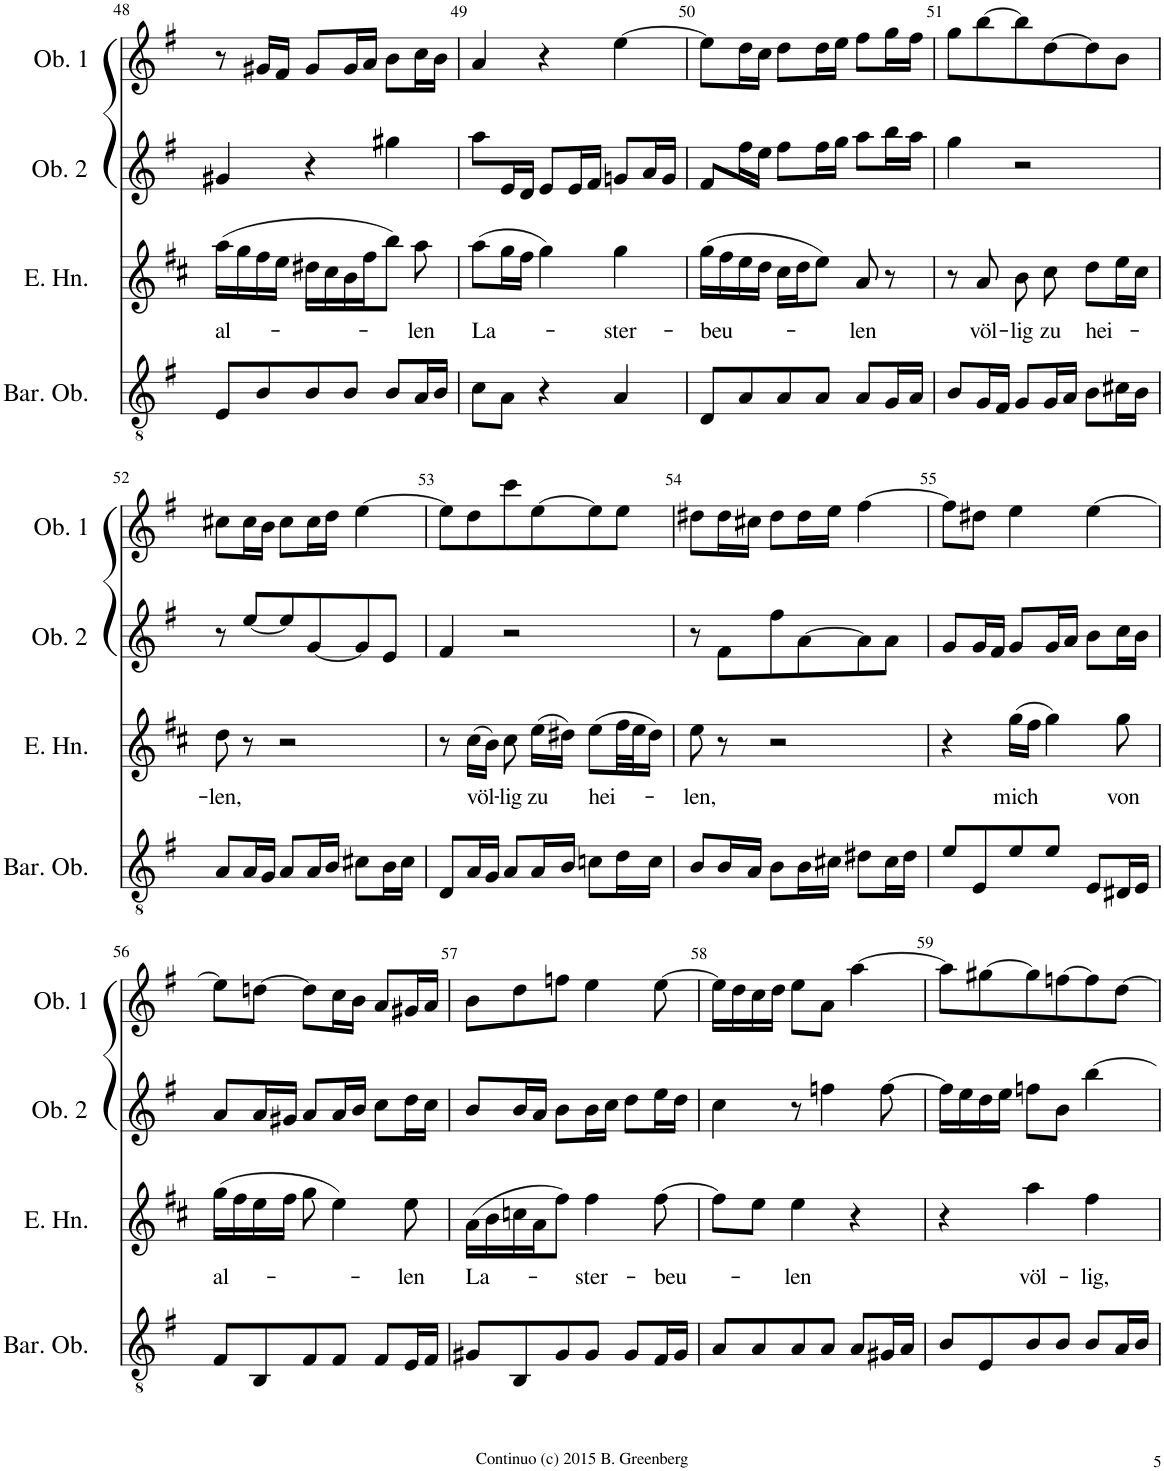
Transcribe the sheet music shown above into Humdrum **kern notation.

**kern	**kern	**text	**kern	**kern
*part4	*part3	*part3	*part2	*part1
*staff4	*staff3	*staff3	*staff2	*staff1
*I"Baritone Oboe	*I"English Horn	*	*I"Oboe 2	*I"Oboe 1
*I'Bar. Ob.	*I'E. Hn.	*	*I'Ob. 2	*I'Ob. 1
!!LO:PB:g=z
*clefGv2	*clefG2	*	*clefG2	*clefG2
*	*Trd4c7	*	*	*
*k[f#]	*k[f#c#]	*	*k[f#]	*k[f#]
*M3/4	*M3/4	*	*M3/4	*M3/4
=48	=48	=48	=48	=48
!	!	!LO:LY:b	!	!
8E/L	(16aa\LL	al-	4g#X/	8r
.	16gg\	.	.	.
8B/	16ff#\	.	.	16g#X/LL
.	16ee\JJ	.	.	16f#/JJ
8B/	16dd#X\LL	.	4r	8g#/L
.	16cc#\	.	.	.
8B/J	16b\	.	.	16g#/L
.	16ff#\J	.	.	16a/JJ
8B/L	8bb\J)	.	4gg#X\	8b\L
!	!	!LO:LY:b	!	!
16A/L	8aa\	-len	.	16cc\L
16B/JJ	.	.	.	16b\JJ
=49	=49	=49	=49	=49
!	!	!LO:LY:b	!	!
8c\L	(8aa\L	La-	8aa\L	4a/
8A\J	16gg\L	.	16e/L	.
.	16ff#\JJ	.	16d/JJ	.
4r	4gg\)	.	8e/L	4r
.	.	.	16e/L	.
.	.	.	16f#/JJ	.
!	!	!LO:LY:b	!	!
4A/	4gg\	-ster-	8gn/L	[4ee\
.	.	.	16a/L	.
.	.	.	16g/JJ	.
=50	=50	=50	=50	=50
!	!	!LO:LY:b	!	!
8D/L	(16gg\LL	-beu-	8f#/L	8ee\L]
.	16ff#\	.	.	.
8A/	16ee\	.	16ff#\L	16dd\L
.	16dd\JJ	.	16ee\JJ	16cc\JJ
8A/	16cc#\LL	.	8ff#\L	8dd\L
.	16dd\J	.	.	.
8A/J	8ee\J)	.	16ff#\L	16dd\L
.	.	.	16gg\JJ	16ee\JJ
!	!	!LO:LY:b	!	!
8A/L	8a/	-len	8aa\L	8ff#\L
16G/L	8r	.	16bb\L	16gg\L
16A/JJ	.	.	16aa\JJ	16ff#\JJ
=51	=51	=51	=51	=51
8B/L	8r	.	4gg\	8gg\L
!	!	!LO:LY:b	!	!
16G/L	8a/	völ-	.	[8bb\
16F#/JJ	.	.	.	.
!	!	!LO:LY:b	!	!
8G/L	8b\	-lig	2r	8bb\]
!	!	!LO:LY:b	!	!
16G/L	8cc#\	zu	.	[8dd\
16A/JJ	.	.	.	.
!	!	!LO:LY:b	!	!
8B\L	8dd\L	hei-	.	8dd\]
16c#X\L	16ee\L	.	.	8b\J
16B\JJ	16cc#\JJ	.	.	.
!!LO:LB:g=z
=52	=52	=52	=52	=52
!	!	!LO:LY:b	!	!
8A/L	8dd\	-len,	8r	8cc#X\L
16A/L	8r	.	[8ee/L	16cc#\L
16G/JJ	.	.	.	16b\JJ
8A/L	2r	.	8ee/]	8cc#\L
16A/L	.	.	[8g/	16cc#\L
16B/JJ	.	.	.	16dd\JJ
8c#X\L	.	.	8g/]	[4ee\
16B\L	.	.	8e/J	.
16c#\JJ	.	.	.	.
=53	=53	=53	=53	=53
8D/L	8r	.	4f#/	8ee\L]
!	!	!LO:LY:b	!	!
16A/L	(16cc#\LL	völ-	.	8dd\
16G/JJ	16b\JJ)	.	.	.
!	!	!LO:LY:b	!	!
8A/L	8cc#\	-lig	2r	8ccc\
!	!	!LO:LY:b	!	!
16A/L	(16ee\LL	zu	.	[8ee\
16B/JJ	16dd#X\JJ)	.	.	.
!	!	!LO:LY:b	!	!
8cn\L	(8ee\L	hei-	.	8ee\]
16d\L	32ff#\LL	.	.	8ee\J
.	32ee\J	.	.	.
16c\JJ	16dd#\JJ)	.	.	.
=54	=54	=54	=54	=54
!	!	!LO:LY:b	!	!
8B/L	8ee\	-len,	8r	8dd#X\L
16B/L	8r	.	8f#\L	16dd#\L
16A/JJ	.	.	.	16cc#X\JJ
8B\L	2r	.	8ff#\	8dd#\L
16B\L	.	.	[8a\	16dd#\L
16c#X\JJ	.	.	.	16ee\JJ
8d#X\L	.	.	8a\]	[4ff#\
16c#\L	.	.	8a\J	.
16d#\JJ	.	.	.	.
=55	=55	=55	=55	=55
8e/L	4r	.	8g/L	8ff#\L]
8E/	.	.	16g/L	8dd#X\J
.	.	.	16f#/JJ	.
!	!	!LO:LY:b	!	!
8e/	(16gg\LL	mich	8g/L	4ee\
.	16ff#\JJ	.	.	.
8e/J	4gg\)	.	16g/L	.
.	.	.	16a/JJ	.
8E/L	.	.	8b\L	[4ee\
!	!	!LO:LY:b	!	!
16D#X/L	8gg\	von	16cc\L	.
16E/JJ	.	.	16b\JJ	.
!!LO:LB:g=z
=56	=56	=56	=56	=56
!	!	!LO:LY:b	!	!
8F#/L	(16gg\LL	al-	8a/L	8ee\L]
.	16ff#\	.	.	.
8BB/	16ee\	.	16a/L	[8ddn\J
.	16ff#\JJ	.	16g#X/JJ	.
8F#/	8gg\	.	8a/L	8dd\L]
8F#/J	4ee\)	.	16a/L	16cc\L
.	.	.	16b/JJ	16b\JJ
8F#/L	.	.	8cc\L	8a/L
!	!	!LO:LY:b	!	!
16E/L	8ee\	len	16dd\L	16g#X/L
16F#/JJ	.	.	16cc\JJ	16a/JJ
=57	=57	=57	=57	=57
!	!	!LO:LY:b	!	!
8G#X/L	(16a\LL	La-	8b/L	8b\L
.	16b\	.	.	.
8BB/	16ccn\	.	16b/L	8dd\
.	16a\J	.	16a/JJ	.
8G#/	8ff#\J)	.	8b\L	8ffn\J
!	!	!LO:LY:b	!	!
8G#/J	4ff#\	-ster-	16b\L	4ee\
.	.	.	16cc\JJ	.
8G#/L	.	.	8dd\L	.
!	!	!LO:LY:b	!	!
16F#/L	[8ff#\	-beu-	16ee\L	[8ee\
16G#/JJ	.	.	16dd\JJ	.
=58	=58	=58	=58	=58
8A/L	8ff#\L]	.	4cc\	16ee\LL]
.	.	.	.	16dd\
8A/	8ee\J	.	.	16cc\
.	.	.	.	16dd\JJ
!	!	!LO:LY:b	!	!
8A/	4ee\	-len	8r	8ee\L
8A/J	.	.	4ffn\	8a\J
8A/L	4r	.	.	[4aa\
16G#X/L	.	.	[8ff\	.
16A/JJ	.	.	.	.
=59	=59	=59	=59	=59
8B/L	4r	.	16ff\LL]	8aa\L]
.	.	.	16ee\	.
8E/	.	.	16dd\	[8gg#X\
.	.	.	16ee\JJ	.
!	!	!LO:LY:b	!	!
8B/	4aa\	völ-	8ffn\L	8gg#\]
8B/J	.	.	8b\J	[8ffn\
!	!	!LO:LY:b	!	!
8B/L	4ff#\	-lig,	[4bb\	8ff\]
16A/L	.	.	.	[8dd\J
16B/JJ	.	.	.	.
=	=	=	=	=
*-	*-	*-	*-	*-
